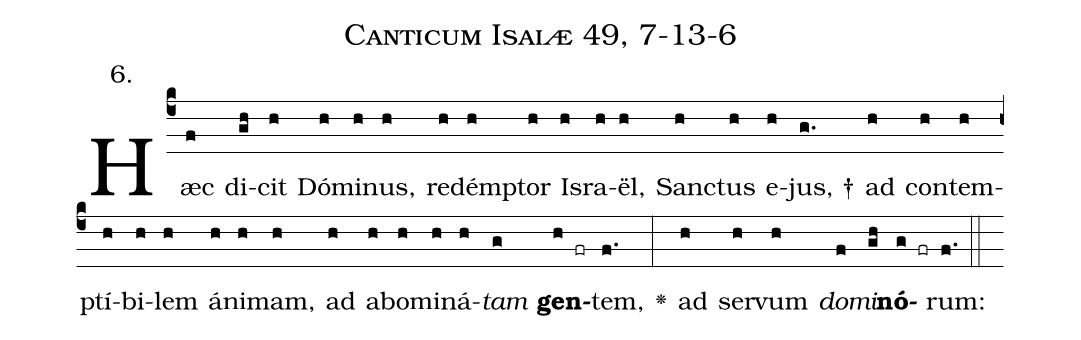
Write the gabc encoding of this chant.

name: Canticum Isaiæ 49, 7-13-6;
annotation: 6.;
%%
(c4)Hæc(f) di(gh)cit(h) Dó(h)mi(h)nus,(h) re(h)dém(h)ptor(h) Is(h)ra(h)ël,(h) San(h)ctus(h) e(h)jus, †(g.) ad(h) con(h)tem(h)ptí(h)bi(h)lem(h) á(h)ni(h)mam,(h) ad(h) a(h)bo(h)mi(h)ná(h)<i>tam</i>(g) <b>gen</b>(h fr)tem,(f.) <v>\greheightstar</v>(:) ad(h) ser(h)vum(h) <i>do</i>(f)<i>mi</i>(gh)<b>nó</b>(g fr)rum:(f.) (::)


%E(h) u(h) o(f) u(gh) a(g) e.(f.) (::)
